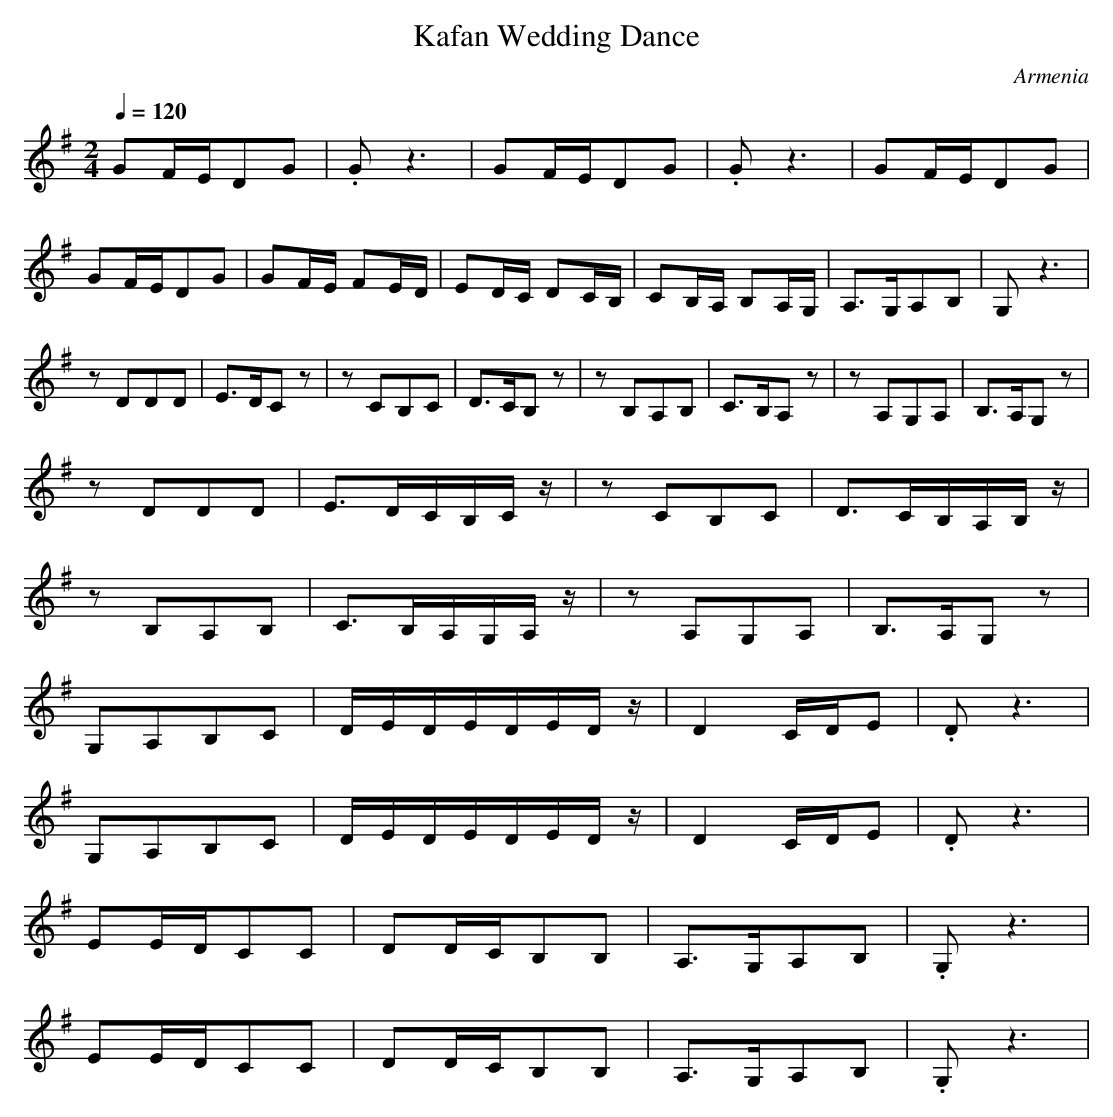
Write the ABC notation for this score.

X:1
T: Kafan Wedding Dance
O: Armenia
M: 2/4
L: 1/8
Q: 1/4=120
K:G
!drum! GF/E/DG|.Gz3| GF/E/DG|.Gz3|\
 GF/E/DG| GF/E/DG| GF/E/ FE/D/| ED/C/ DC/B,/|CB,/A,/ B,A,/G,/| A,>G,A,B,|G,z3|
zDDD|E>DCz|zCB,C|D>CB,z|zB,A,B,|C>B,A,z|zA,G,A,|B,>A,G,z|
zDDD|E>DC/B,/C/z/|zCB,C|D>CB,/A,/B,/z/|
zB,A,B,|C>B,A,/G,/A,/z/| zA,G,A,|B,>A,G,z|
G,A,B,C|D/E/D/E/D/E/D/z/|D2 C/D/E|.Dz3|
G,A,B,C|D/E/D/E/D/E/D/z/|D2 C/D/E|.Dz3|
EE/D/CC|DD/C/B,B,|A,>G,A,B,|.G,z3|
EE/D/CC|DD/C/B,B,|A,>G,A,B,|.G,z3|
